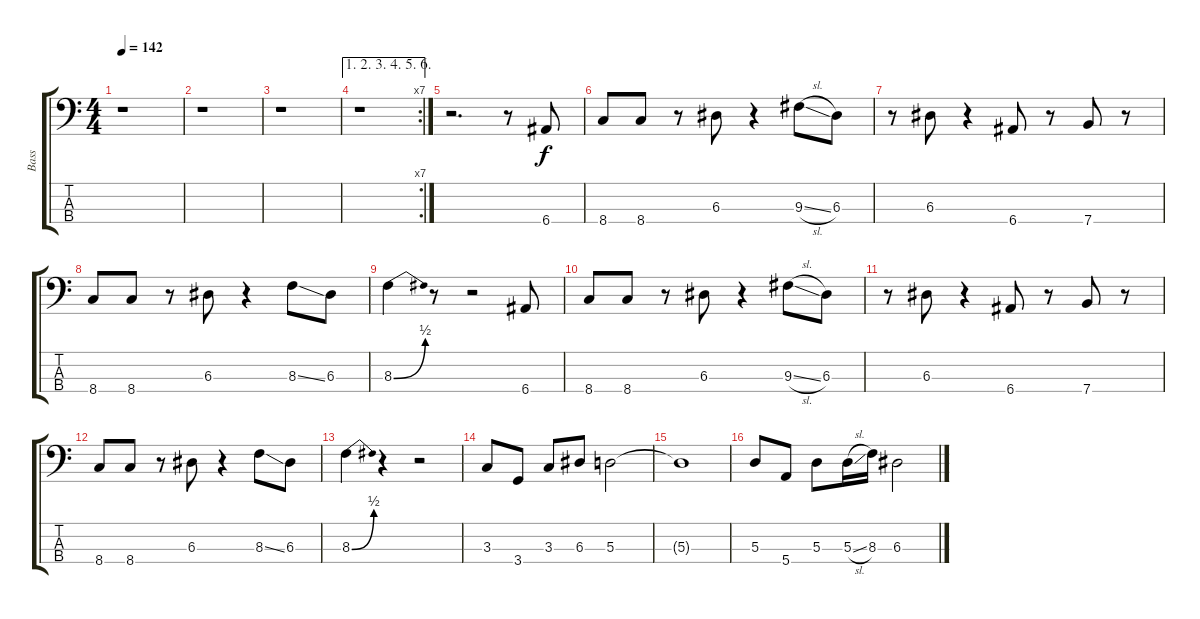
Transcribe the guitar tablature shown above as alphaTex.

\track ("Bass" "Bass") {instrument synthbass2}
\staff {score tabs}
\tuning (G2 D2 A1 E1) {hide}
\ts (4 4)
\tempo 142
\clef f4
\ks c
r.1{dy f} |
r.1 |
r.1 |
\ae (1 2 3 4 5 6)
\rc 7
r.1 |
r.2{d} r.8 6.4.8 |
8.4.8 8.4.8 r.8 6.3.8 r.4 9.3{sl}.8 6.3.8 |
r.8 6.3.8 r.4 6.4.8 r.8 7.4.8 r.8 |
8.4.8 8.4.8 r.8 6.3.8 r.4 8.3{ss}.8 6.3.8 |
8.3{be (bend 0 0 60 2)}.4 r.8 r.2 6.4.8 |
8.4.8 8.4.8 r.8 6.3.8 r.4 9.3{sl}.8 6.3.8 |
r.8 6.3.8 r.4 6.4.8 r.8 7.4.8 r.8 |
8.4.8 8.4.8 r.8 6.3.8 r.4 8.3{ss}.8 6.3.8 |
8.3{be (bend 0 0 60 2)}.4 r.4 r.2 |
3.3.8 3.4.8 3.3.8 6.3.8 5.3.2 |
5.3{t}.1 |
5.3.8 5.4.8 5.3.8 5.3{sl}.16 8.3.16 6.3.2
